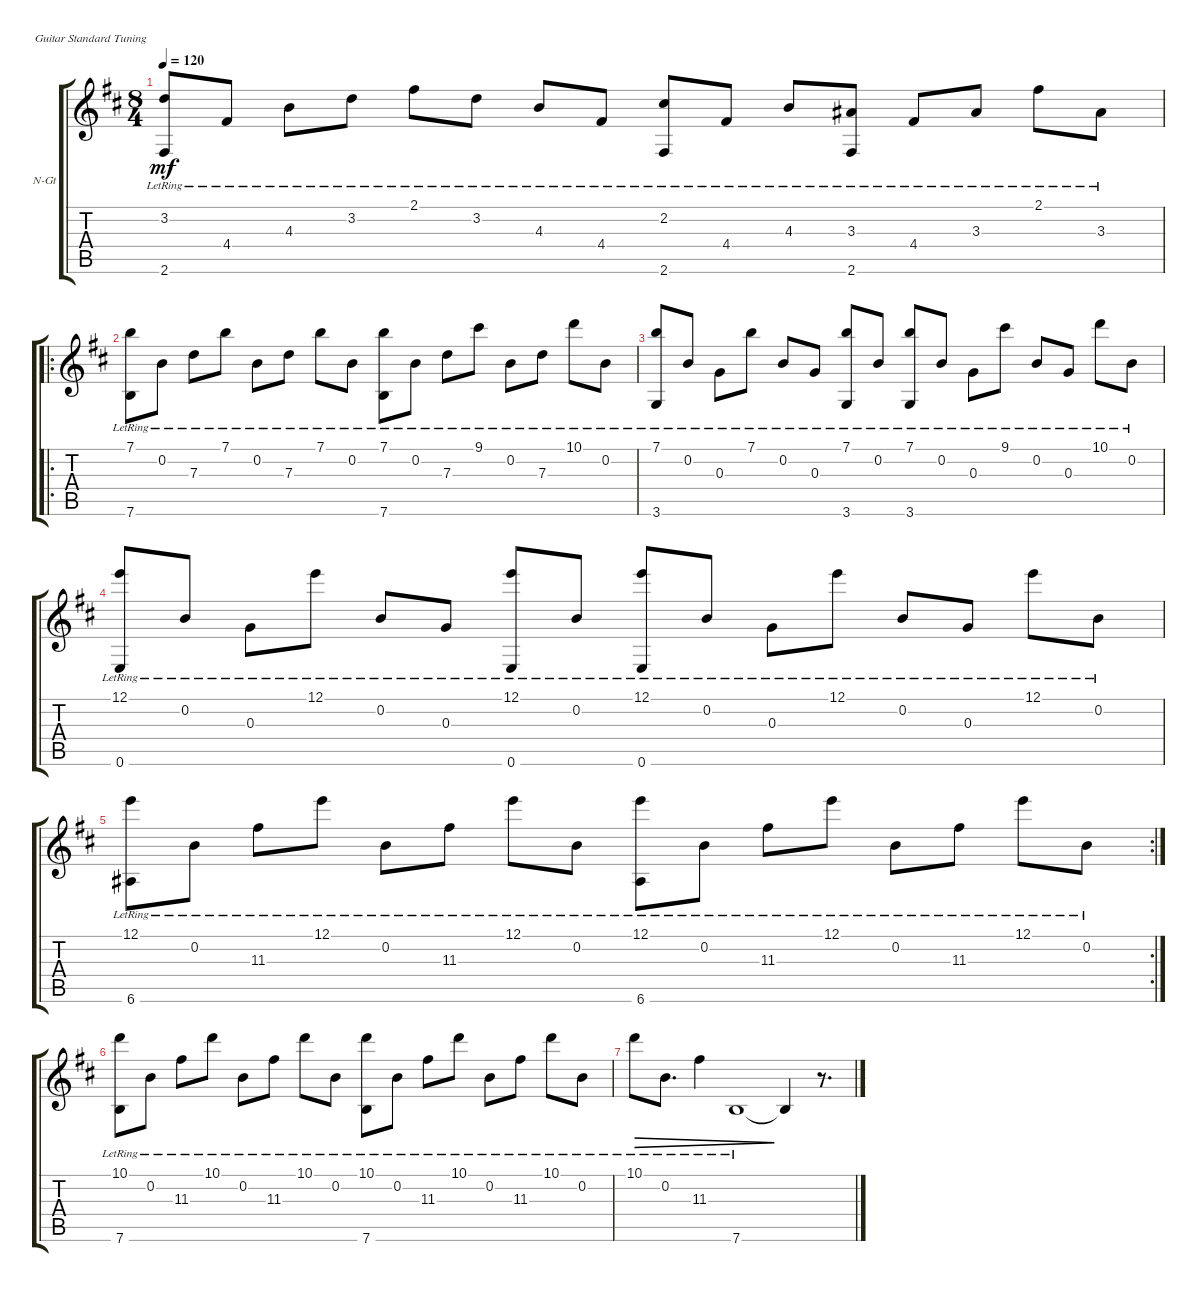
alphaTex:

\defaultSystemsLayout 4
\bracketExtendMode groupsimilarinstruments
\firstSystemTrackNameOrientation horizontal
\otherSystemsTrackNameOrientation horizontal
\track ("Nylon Guitar" "N-Gt") {instrument acousticguitarnylon}
\staff {score tabs}
\tuning (E4 B3 G3 D3 A2 E2)
\ts (8 4)
\tempo 120
\clef g2
\ks d
(2.6{lr} 3.2{lr}).8{dy mf} 4.4{lr}.8 4.3{lr}.8 3.2{lr}.8 2.1{lr}.8 3.2{lr}.8 4.3{lr}.8 4.4{lr}.8 (2.6{lr} 2.2{lr}).8 4.4{lr}.8 4.3{lr}.8 (3.3{lr} 2.6{lr}).8 4.4{lr}.8 3.3{lr}.8 2.1{lr}.8 3.3{lr}.8 |
\ro
(7.1{lr} 7.6{lr}).8 0.2{lr}.8 7.3{lr}.8 7.1{lr}.8 0.2{lr}.8 7.3{lr}.8 7.1{lr}.8 0.2{lr}.8 (7.1{lr} 7.6{lr}).8 0.2{lr}.8 7.3{lr}.8 9.1{lr}.8 0.2{lr}.8 7.3{lr}.8 10.1{lr}.8 0.2{lr}.8 |
(7.1{lr} 3.6{lr}).8 0.2{lr}.8 0.3{lr}.8 7.1{lr}.8 0.2{lr}.8 0.3{lr}.8 (7.1{lr} 3.6{lr}).8 0.2{lr}.8 (7.1{lr} 3.6{lr}).8 0.2{lr}.8 0.3{lr}.8 9.1{lr}.8 0.2{lr}.8 0.3{lr}.8 10.1{lr}.8 0.2{lr}.8 |
(12.1{lr} 0.6{lr}).8 0.2{lr}.8 0.3{lr}.8 12.1{lr}.8 0.2{lr}.8 0.3{lr}.8 (0.6{lr} 12.1{lr}).8 0.2{lr}.8 (12.1{lr} 0.6{lr}).8 0.2{lr}.8 0.3{lr}.8 12.1{lr}.8 0.2{lr}.8 0.3{lr}.8 12.1{lr}.8 0.2{lr}.8 |
\rc 2
(12.1{lr} 6.6{lr}).8 0.2{lr}.8 11.3{lr}.8 12.1{lr}.8 0.2{lr}.8 11.3{lr}.8 12.1{lr}.8 0.2{lr}.8 (12.1{lr} 6.6{lr}).8 0.2{lr}.8 11.3{lr}.8 12.1{lr}.8 0.2{lr}.8 11.3{lr}.8 12.1{lr}.8 0.2{lr}.8 |
(10.1{lr} 7.6{lr}).8 0.2{lr}.8 11.3{lr}.8 10.1{lr}.8 0.2{lr}.8 11.3{lr}.8 10.1{lr}.8 0.2{lr}.8 (10.1{lr} 7.6{lr}).8 0.2{lr}.8 11.3{lr}.8 10.1{lr}.8 0.2{lr}.8 11.3{lr}.8 10.1{lr}.8 0.2{lr}.8 |
10.1{lr}.8{dec} 0.2{lr}.8{d dec} 11.3{lr}.4{dec} 7.6{lr}.1{dec} 7.6{t}.4 r.8{d}
